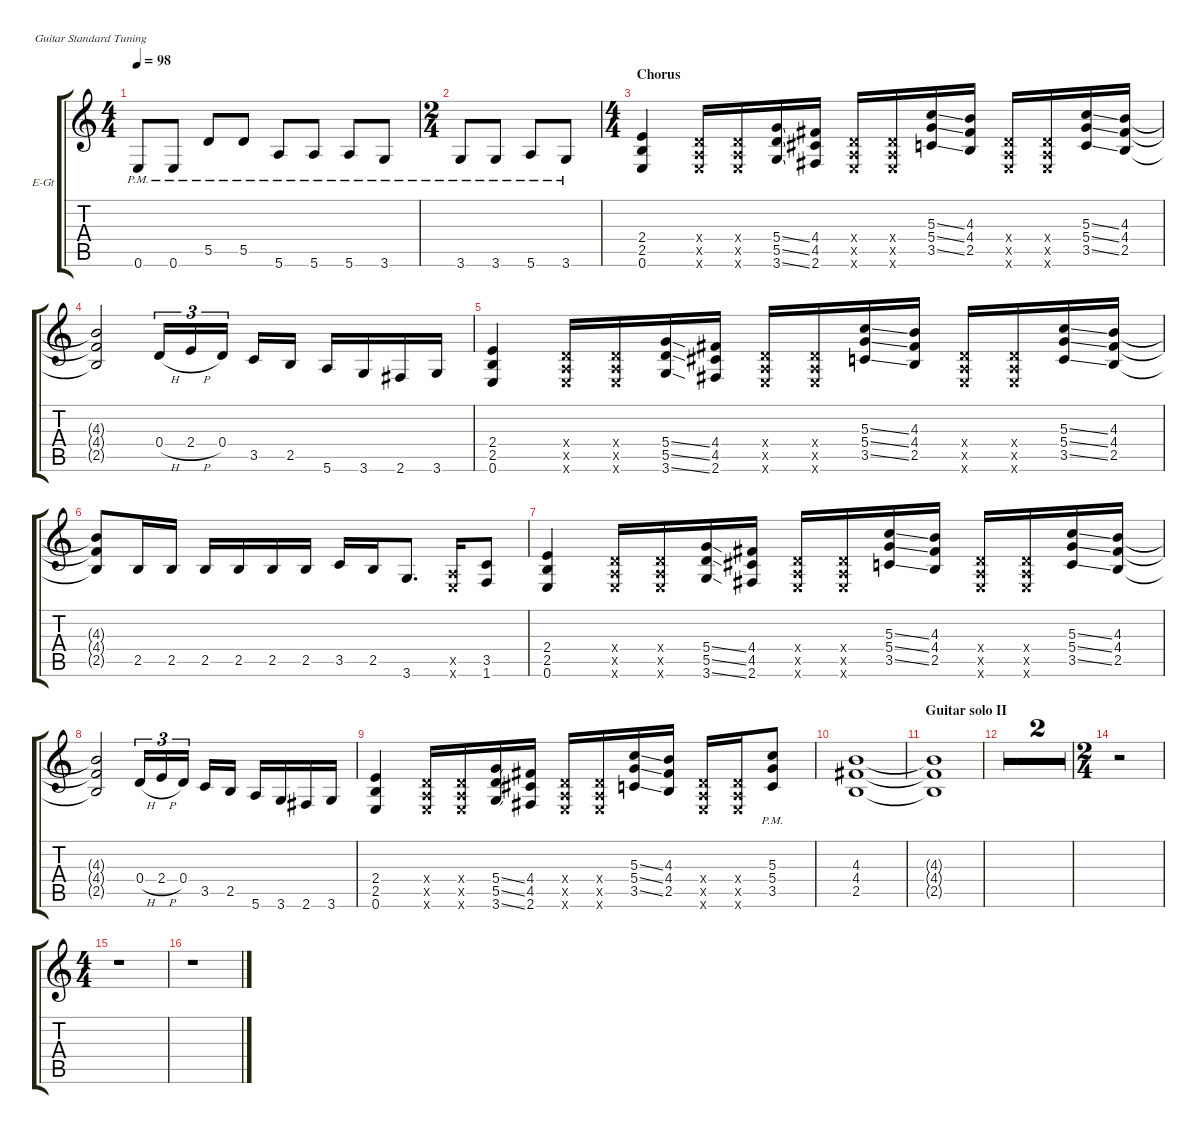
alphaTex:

\hideDynamics
\bracketExtendMode groupsimilarinstruments
\firstSystemTrackNameOrientation horizontal
\otherSystemsTrackNameOrientation horizontal
\track ("Kirk Hammet" "E-Gt") {multiBarRest instrument distortionguitar}
\staff {score tabs}
\tuning (E4 B3 G3 D3 A2 E2)
\ts (4 4)
\tempo 98
\clef g2
\ks c
0.6{pm}.8{dy f} 0.6{pm}.8 5.5{pm}.8 5.5{pm}.8 5.6{pm}.8 5.6{pm}.8 5.6{pm}.8 3.6{pm}.8 |
\ts (2 4)
3.6{pm}.8 3.6{pm}.8 5.6{pm}.8 3.6{pm}.8 |
\ts (4 4)
\section ("" "Chorus")
(2.4 2.5 0.6).4 (0.4{x} 0.5{x} 0.6{x}).16 (0.4{x} 0.5{x} 0.6{x}).16 (5.4{ss} 5.5{ss} 3.6{ss}).16 (4.4 4.5 2.6).16 (0.4{x} 0.5{x} 0.6{x}).16 (0.4{x} 0.5{x} 0.6{x}).16 (5.3{ss} 5.4{ss} 3.5{ss}).16 (4.3 4.4 2.5).16 (0.4{x} 0.5{x} 0.6{x}).16 (0.4{x} 0.5{x} 0.6{x}).16 (5.3{ss} 5.4{ss} 3.5{ss}).16 (4.3 4.4 2.5).16 |
(4.3{t} 4.4{t} 2.5{t}).2 0.4{h}.16{tu (3 2)} 2.4{h}.16{tu (3 2)} 0.4.16{tu (3 2)} 3.5.16 2.5.16 5.6.16 3.6.16 2.6.16 3.6.16 |
(2.4 2.5 0.6).4 (0.4{x} 0.5{x} 0.6{x}).16 (0.4{x} 0.5{x} 0.6{x}).16 (5.4{ss} 5.5{ss} 3.6{ss}).16 (4.4 4.5 2.6).16 (0.4{x} 0.5{x} 0.6{x}).16 (0.4{x} 0.5{x} 0.6{x}).16 (5.3{ss} 5.4{ss} 3.5{ss}).16 (4.3 4.4 2.5).16 (0.4{x} 0.5{x} 0.6{x}).16 (0.4{x} 0.5{x} 0.6{x}).16 (5.3{ss} 5.4{ss} 3.5{ss}).16 (4.3 4.4 2.5).16 |
(4.3{t} 4.4{t} 2.5{t}).8 2.5.16 2.5.16 2.5.16 2.5.16 2.5.16 2.5.16 3.5.16 2.5.16 3.6.8{d} (0.5{x} 0.6{x}).16 (3.5 1.6).8 |
(2.4 2.5 0.6).4 (0.4{x} 0.5{x} 0.6{x}).16 (0.4{x} 0.5{x} 0.6{x}).16 (5.4{ss} 5.5{ss} 3.6{ss}).16 (4.4 4.5 2.6).16 (0.4{x} 0.5{x} 0.6{x}).16 (0.4{x} 0.5{x} 0.6{x}).16 (5.3{ss} 5.4{ss} 3.5{ss}).16 (4.3 4.4 2.5).16 (0.4{x} 0.5{x} 0.6{x}).16 (0.4{x} 0.5{x} 0.6{x}).16 (5.3{ss} 5.4{ss} 3.5{ss}).16 (4.3 4.4 2.5).16 |
(4.3{t} 4.4{t} 2.5{t}).2 0.4{h}.16{tu (3 2)} 2.4{h}.16{tu (3 2)} 0.4.16{tu (3 2)} 3.5.16 2.5.16 5.6.16 3.6.16 2.6.16 3.6.16 |
(2.4 2.5 0.6).4 (0.4{x} 0.5{x} 0.6{x}).16 (0.4{x} 0.5{x} 0.6{x}).16 (5.4{ss} 5.5{ss} 3.6{ss}).16 (4.4 4.5 2.6).16 (0.4{x} 0.5{x} 0.6{x}).16 (0.4{x} 0.5{x} 0.6{x}).16 (5.3{ss} 5.4{ss} 3.5{ss}).16 (4.3 4.4 2.5).16 (0.4{x} 0.5{x} 0.6{x}).16 (0.4{x} 0.5{x} 0.6{x}).16 (5.3{pm} 5.4{pm} 3.5{pm}).8 |
(4.3 4.4 2.5).1 |
\section ("" "Guitar solo II")
(4.3{t} 4.4{t} 2.5{t}).1 |
r.1 |
r.1 |
\ts (2 4)
r.2 |
\ts (4 4)
r.1 |
r.1
